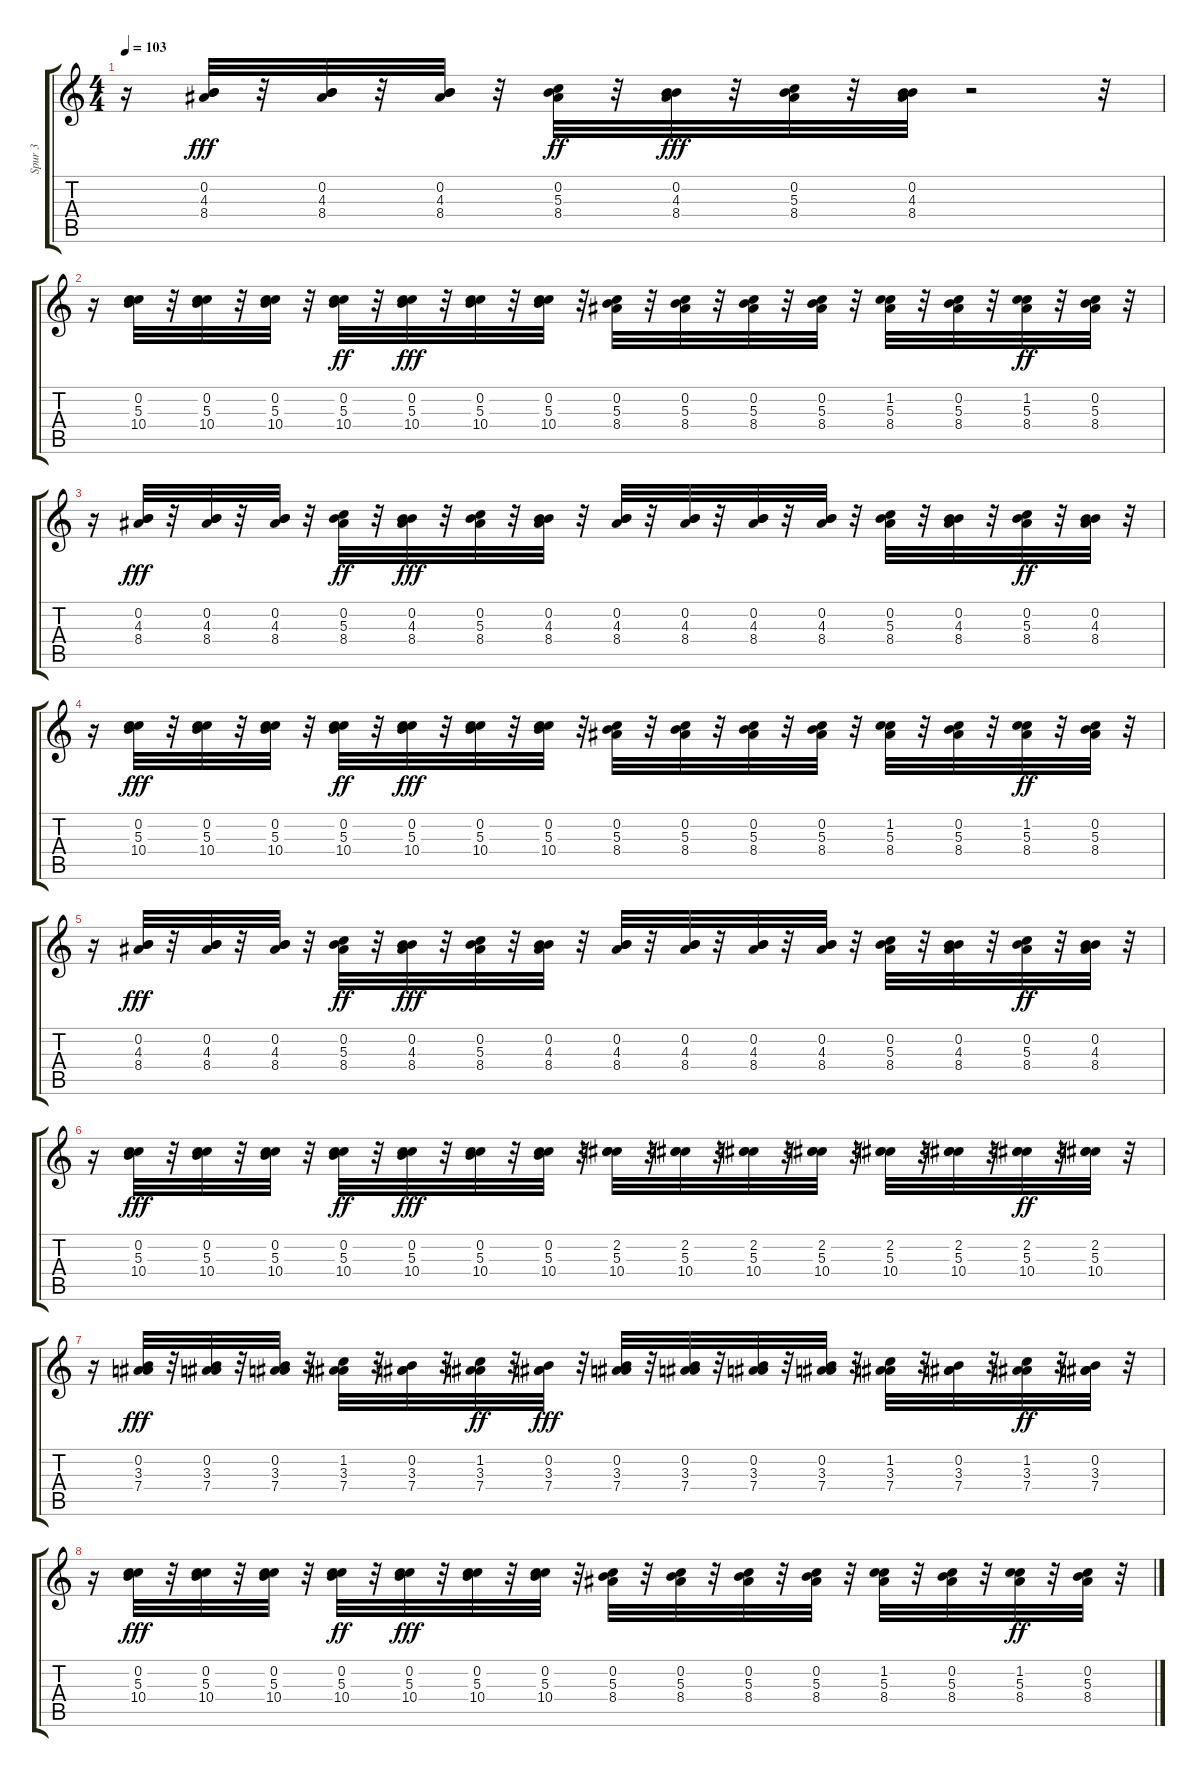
\track ("Spur 3" "Spur 3") {instrument acousticguitarnylon}
\staff {score tabs}
\tuning (E4 B3 G3 D3 A2 E2) {hide}
\ts (4 4)
\tempo 103
\clef g2
\ks c
r.16{dy fff} (0.2 4.3 8.4).32{balance 0} r.32 (0.2 4.3 8.4).32{balance 16} r.32 (0.2 4.3 8.4).32{balance 0} r.32 (0.2 5.3 8.4).32{dy ff balance 16} r.32 (0.2 4.3 8.4).32{dy fff balance 0} r.32 (0.2 5.3 8.4).32{balance 16} r.32 (0.2 4.3 8.4).32{balance 0} r.2 r.32 |
r.16 (0.2 5.3 10.4).32{balance 0} r.32 (0.2 5.3 10.4).32{balance 16} r.32 (0.2 5.3 10.4).32{balance 0} r.32 (0.2 5.3 10.4).32{dy ff balance 16} r.32 (0.2 5.3 10.4).32{dy fff balance 0} r.32 (0.2 5.3 10.4).32{balance 16} r.32 (0.2 5.3 10.4).32{balance 0} r.32 (0.2 5.3 8.4).32{balance 16} r.32 (0.2 5.3 8.4).32{balance 0} r.32 (0.2 5.3 8.4).32{balance 16} r.32 (0.2 5.3 8.4).32{balance 0} r.32 (1.2 5.3 8.4).32{balance 16} r.32 (0.2 5.3 8.4).32{balance 0} r.32 (1.2 5.3 8.4).32{dy ff balance 16} r.32 (0.2 5.3 8.4).32{balance 0} r.32 |
r.16 (0.2 4.3 8.4).32{dy fff balance 0} r.32 (0.2 4.3 8.4).32{balance 16} r.32 (0.2 4.3 8.4).32{balance 0} r.32 (0.2 5.3 8.4).32{dy ff balance 16} r.32 (0.2 4.3 8.4).32{dy fff balance 0} r.32 (0.2 5.3 8.4).32{balance 16} r.32 (0.2 4.3 8.4).32{balance 0} r.32 (0.2 4.3 8.4).32{balance 16} r.32 (0.2 4.3 8.4).32{balance 0} r.32 (0.2 4.3 8.4).32{balance 16} r.32 (0.2 4.3 8.4).32{balance 0} r.32 (0.2 5.3 8.4).32{balance 16} r.32 (0.2 4.3 8.4).32{balance 0} r.32 (0.2 5.3 8.4).32{dy ff balance 16} r.32 (0.2 4.3 8.4).32{balance 0} r.32 |
r.16 (0.2 5.3 10.4).32{dy fff balance 0} r.32 (0.2 5.3 10.4).32{balance 16} r.32 (0.2 5.3 10.4).32{balance 0} r.32 (0.2 5.3 10.4).32{dy ff balance 16} r.32 (0.2 5.3 10.4).32{dy fff balance 0} r.32 (0.2 5.3 10.4).32{balance 16} r.32 (0.2 5.3 10.4).32{balance 0} r.32 (0.2 5.3 8.4).32{balance 16} r.32 (0.2 5.3 8.4).32{balance 0} r.32 (0.2 5.3 8.4).32{balance 16} r.32 (0.2 5.3 8.4).32{balance 0} r.32 (1.2 5.3 8.4).32{balance 16} r.32 (0.2 5.3 8.4).32{balance 0} r.32 (1.2 5.3 8.4).32{dy ff balance 16} r.32 (0.2 5.3 8.4).32{balance 0} r.32 |
r.16 (0.2 4.3 8.4).32{dy fff balance 0} r.32 (0.2 4.3 8.4).32{balance 16} r.32 (0.2 4.3 8.4).32{balance 0} r.32 (0.2 5.3 8.4).32{dy ff balance 16} r.32 (0.2 4.3 8.4).32{dy fff balance 0} r.32 (0.2 5.3 8.4).32{balance 16} r.32 (0.2 4.3 8.4).32{balance 0} r.32 (0.2 4.3 8.4).32{balance 16} r.32 (0.2 4.3 8.4).32{balance 0} r.32 (0.2 4.3 8.4).32{balance 16} r.32 (0.2 4.3 8.4).32{balance 0} r.32 (0.2 5.3 8.4).32{balance 16} r.32 (0.2 4.3 8.4).32{balance 0} r.32 (0.2 5.3 8.4).32{dy ff balance 16} r.32 (0.2 4.3 8.4).32{balance 0} r.32 |
r.16 (0.2 5.3 10.4).32{dy fff balance 0} r.32 (0.2 5.3 10.4).32{balance 16} r.32 (0.2 5.3 10.4).32{balance 0} r.32 (0.2 5.3 10.4).32{dy ff balance 16} r.32 (0.2 5.3 10.4).32{dy fff balance 0} r.32 (0.2 5.3 10.4).32{balance 16} r.32 (0.2 5.3 10.4).32{balance 0} r.32 (2.2 5.3 10.4).32{balance 16} r.32 (2.2 5.3 10.4).32{balance 0} r.32 (2.2 5.3 10.4).32{balance 16} r.32 (2.2 5.3 10.4).32{balance 0} r.32 (2.2 5.3 10.4).32{balance 16} r.32 (2.2 5.3 10.4).32{balance 0} r.32 (2.2 5.3 10.4).32{dy ff balance 16} r.32 (2.2 5.3 10.4).32{balance 0} r.32 |
r.16 (0.2 3.3 7.4).32{dy fff balance 0} r.32 (0.2 3.3 7.4).32{balance 16} r.32 (0.2 3.3 7.4).32{balance 0} r.32 (1.2 3.3 7.4).32{balance 16} r.32 (0.2 3.3 7.4).32{balance 0} r.32 (1.2 3.3 7.4).32{dy ff balance 16} r.32 (0.2 3.3 7.4).32{dy fff balance 0} r.32 (0.2 3.3 7.4).32{balance 16} r.32 (0.2 3.3 7.4).32{balance 0} r.32 (0.2 3.3 7.4).32{balance 16} r.32 (0.2 3.3 7.4).32{balance 0} r.32 (1.2 3.3 7.4).32{balance 16} r.32 (0.2 3.3 7.4).32{balance 0} r.32 (1.2 3.3 7.4).32{dy ff balance 16} r.32 (0.2 3.3 7.4).32{balance 0} r.32 |
r.16 (0.2 5.3 10.4).32{dy fff balance 0} r.32 (0.2 5.3 10.4).32{balance 16} r.32 (0.2 5.3 10.4).32{balance 0} r.32 (0.2 5.3 10.4).32{dy ff balance 16} r.32 (0.2 5.3 10.4).32{dy fff balance 0} r.32 (0.2 5.3 10.4).32{balance 16} r.32 (0.2 5.3 10.4).32{balance 0} r.32 (0.2 5.3 8.4).32{balance 16} r.32 (0.2 5.3 8.4).32{balance 0} r.32 (0.2 5.3 8.4).32{balance 16} r.32 (0.2 5.3 8.4).32{balance 0} r.32 (1.2 5.3 8.4).32{balance 16} r.32 (0.2 5.3 8.4).32{balance 0} r.32 (1.2 5.3 8.4).32{dy ff balance 16} r.32 (0.2 5.3 8.4).32{balance 0} r.32
